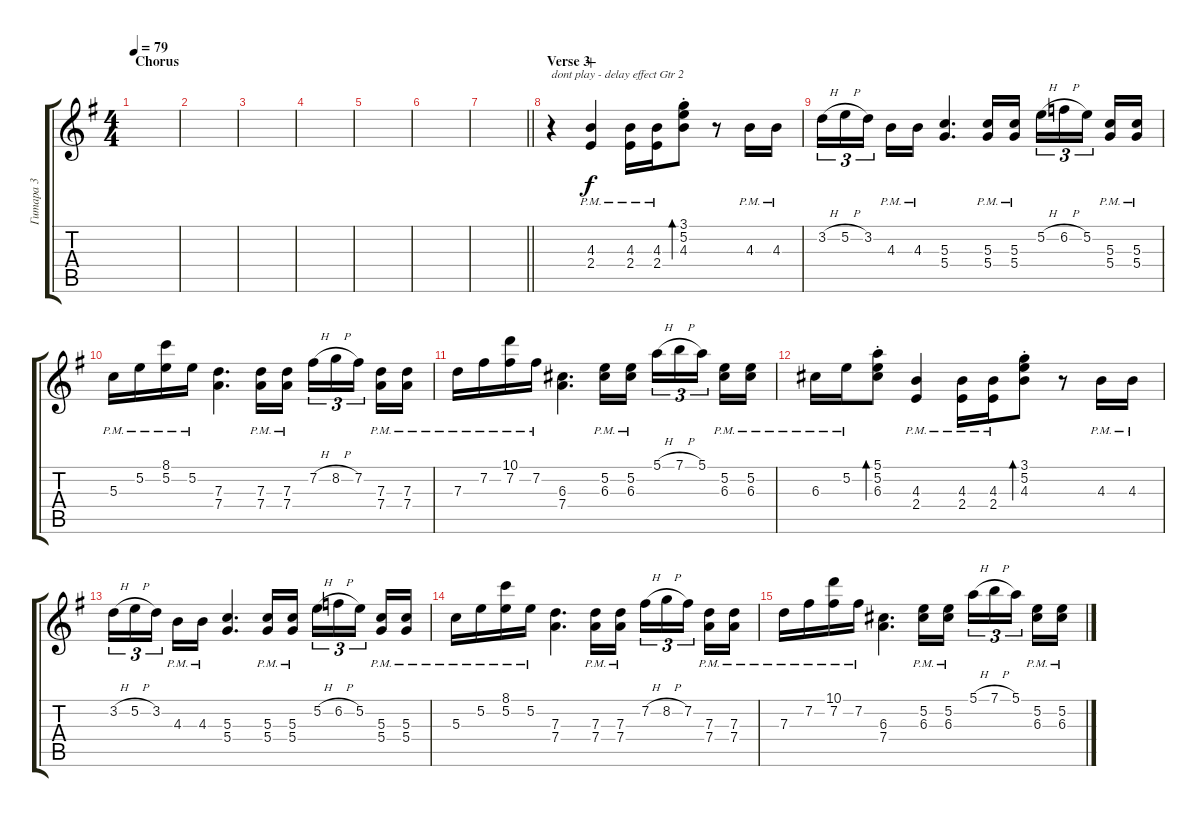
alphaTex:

\track ("Гитара 3" "Гитара 3") {instrument electricguitarclean}
\staff {score tabs}
\tuning (E4 B3 G3 D3 A2 E2) {hide}
\ts (4 4)
\section ("" "Chorus")
\tempo 79
\clef g2
\ks eminor
|
|
|
|
|
|
\barLineRight lightlight
|
\section ("" "Verse 3")
r.4{txt "dont play - delay effect Gtr 2" volume 3 instrument distortionguitar} (4.3{pm} 2.4{pm}).4{wahc} (4.3{pm} 2.4{pm}).16 (4.3{pm} 2.4{pm}).16 (3.1 5.2{st} 4.3{st}).8{bd 120} r.8 4.3{pm}.16 4.3{pm}.16 |
3.2{h}.16{tu (3 2)} 5.2{h}.16{tu (3 2)} 3.2.16{tu (3 2) beam splitsecondary} 4.3{pm}.16 4.3{pm}.16 (5.3 5.4).4{d} (5.3{pm} 5.4{pm}).16 (5.3{pm} 5.4{pm}).16 5.2{h}.16{tu (3 2)} 6.2{h}.16{tu (3 2)} 5.2.16{tu (3 2) beam splitsecondary} (5.3{pm} 5.4{pm}).16 (5.3{pm} 5.4{pm}).16 |
5.3{pm}.16 5.2{pm}.16 (8.1 5.2{pm}).16 5.2{pm}.16 (7.3 7.4).4{d} (7.3{pm} 7.4{pm}).16 (7.3{pm} 7.4{pm}).16 7.2{h}.16{tu (3 2)} 8.2{h}.16{tu (3 2)} 7.2.16{tu (3 2) beam splitsecondary} (7.3{pm} 7.4{pm}).16 (7.3{pm} 7.4{pm}).16 |
7.3{pm}.16 7.2{pm}.16 (10.1 7.2{pm}).16 7.2{pm}.16 (6.3 7.4).4{d} (5.2{pm} 6.3{pm}).16 (5.2{pm} 6.3{pm}).16 5.1{h}.16{tu (3 2)} 7.1{h}.16{tu (3 2)} 5.1.16{tu (3 2) beam splitsecondary} (5.2{pm} 6.3{pm}).16 (5.2{pm} 6.3{pm}).16 |
6.3{pm}.16 5.2{pm}.16 (5.1{st} 5.2{st} 6.3{st}).8{bd 120} (4.3{pm} 2.4{pm}).4 (4.3{pm} 2.4{pm}).16 (4.3{pm} 2.4{pm}).16 (3.1 5.2{st} 4.3{st}).8{bd 120} r.8 4.3{pm}.16 4.3{pm}.16 |
3.2{h}.16{tu (3 2)} 5.2{h}.16{tu (3 2)} 3.2.16{tu (3 2) beam splitsecondary} 4.3{pm}.16 4.3{pm}.16 (5.3 5.4).4{d} (5.3{pm} 5.4{pm}).16 (5.3{pm} 5.4{pm}).16 5.2{h}.16{tu (3 2)} 6.2{h}.16{tu (3 2)} 5.2.16{tu (3 2) beam splitsecondary} (5.3{pm} 5.4{pm}).16 (5.3{pm} 5.4{pm}).16 |
5.3{pm}.16 5.2{pm}.16 (8.1 5.2{pm}).16 5.2{pm}.16 (7.3 7.4).4{d} (7.3{pm} 7.4{pm}).16 (7.3{pm} 7.4{pm}).16 7.2{h}.16{tu (3 2)} 8.2{h}.16{tu (3 2)} 7.2.16{tu (3 2) beam splitsecondary} (7.3{pm} 7.4{pm}).16 (7.3{pm} 7.4{pm}).16 |
7.3{pm}.16 7.2{pm}.16 (10.1 7.2{pm}).16 7.2{pm}.16 (6.3 7.4).4{d} (5.2{pm} 6.3{pm}).16 (5.2{pm} 6.3{pm}).16 5.1{h}.16{tu (3 2)} 7.1{h}.16{tu (3 2)} 5.1.16{tu (3 2) beam splitsecondary} (5.2{pm} 6.3{pm}).16 (5.2{pm} 6.3{pm}).16
